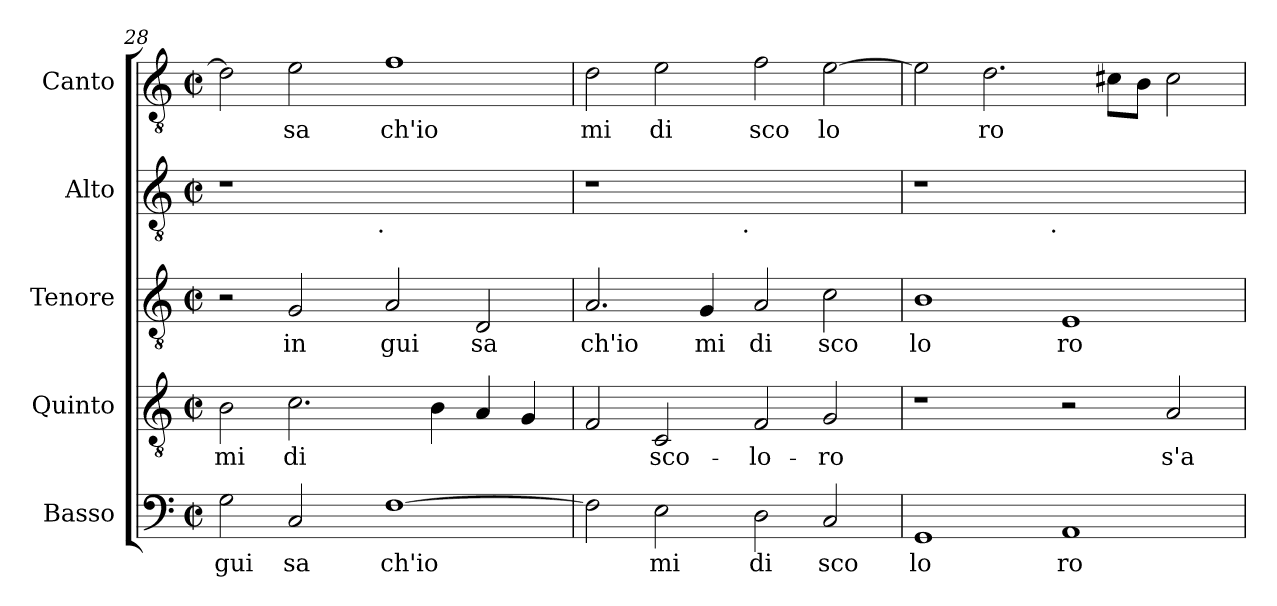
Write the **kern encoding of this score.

**kern	**text	**kern	**text	**kern	**text	**kern	**kern	**text
*part5	*part5	*part4	*part4	*part3	*part3	*part2	*part1	*part1
*staff5	*staff5	*staff4	*staff4	*staff3	*staff3	*staff2	*staff1	*staff1
*I"Basso	*	*I"Quinto	*	*I"Tenore	*	*I"Alto	*I"Canto	*
*clefF4	*	*clefGv2	*	*clefGv2	*	*clefGv2	*clefGv2	*
*k[]	*	*k[]	*	*k[]	*	*k[]	*k[]	*
*C:	*	*C:	*	*C:	*	*C:	*C:	*
*M2/2	*	*M2/2	*	*M2/2	*	*M2/2	*M2/2	*
*met(c|)	*	*met(c|)	*	*met(c|)	*	*met(c|)	*met(c|)	*
=28	=28	=28	=28	=28	=28	=28	=28	=28
!	!LO:LY:b:cj	!	!LO:LY:b:cj	!	!	!	!	!LO:LY:b:cj
*	*	*	*	*	*	*^	*	*
2G\	gui	2B\	mi	2r	.	1r	2ryy	2d\]	.
!	!LO:LY:b:cj	!	!LO:LY:b:cj	!	!LO:LY:b:cj	!	!	!	!LO:LY:b:cj
2C/	sa	2.c\	di-	2G/	in	.	4ryy	2e\	sa
.	.	.	.	.	.	.	8...ryy	.	.
!	!	!	!	!	!	!	!LO:TX:b:t=.	!	!
.	.	.	.	.	.	.	1ryy	.	.
!	!LO:LY:b:cj	!	!	!	!LO:LY:b:cj	!	!	!	!LO:LY:b:cj
[>1F	ch'io	.	.	2A/	gui	1ryy	.	1f	ch'io
!	!	!	!LO:LY:b:cj	!	!	!	!	!	!
.	.	4B\	--	.	.	.	.	.	.
!	!	!	!LO:LY:b:cj	!	!LO:LY:b:cj	!	!	!	!
.	.	4A/	--	2D/	sa	.	.	.	.
!	!	!	!LO:LY:b:cj	!	!	!	!	!	!
.	.	4G/	--	.	.	.	.	.	.
.	.	.	.	.	.	.	64ryy	.	.
=29	=29	=29	=29	=29	=29	=29	=29	=29	=29
!	!LO:LY:b:cj	!	!LO:LY:b:cj	!	!LO:LY:b:cj	!	!	!	!LO:LY:b:cj
2F\]	.	2F/	--	2.A/	ch'io	1r	2ryy	2d\	mi
!	!LO:LY:b:cj	!	!LO:LY:b:cj	!	!	!	!	!	!LO:LY:b:cj
2E\	mi	2C/	-sco-	.	.	.	4...ryy	2e\	di
!	!	!	!	!	!LO:LY:b:cj	!	!	!	!
.	.	.	.	4G/	mi	.	.	.	.
!	!	!	!	!	!	!	!LO:TX:b:t=.	!	!
.	.	.	.	.	.	.	1ryy	.	.
!	!LO:LY:b:cj	!	!LO:LY:b:cj	!	!LO:LY:b:cj	!	!	!	!LO:LY:b:cj
2D\	di	2F/	-lo-	2A/	di	1ryy	.	2f\	sco
!	!LO:LY:b:cj	!	!LO:LY:b:cj	!	!LO:LY:b:cj	!	!	!	!LO:LY:b:cj
2C/	sco	2G/	-ro	2c\	sco	.	.	[>2e\	lo
.	.	.	.	.	.	.	32ryy	.	.
=30	=30	=30	=30	=30	=30	=30	=30	=30	=30
!	!LO:LY:b:cj	!	!	!	!LO:LY:b:cj	!	!	!	!LO:LY:b:cj
1GG	lo	1r	.	1B	lo	1r	2ryy	2e\]	.
!	!	!	!	!	!	!	!	!	!LO:LY:b:cj
.	.	.	.	.	.	.	4...ryy	2.d\	ro
!	!	!	!	!	!	!	!LO:TX:b:t=.	!	!
.	.	.	.	.	.	.	1ryy	.	.
!	!LO:LY:b:cj	!	!	!	!LO:LY:b:cj	!	!	!	!
1AA	ro	2r	.	1E	ro	1ryy	.	.	.
!	!	!	!	!	!	!	!	!	!LO:LY:b:cj
.	.	.	.	.	.	.	.	8c#\L	.
!	!	!	!	!	!	!	!	!	!LO:LY:b:cj
.	.	.	.	.	.	.	.	8B\J	.
!	!	!	!LO:LY:b:cj	!	!	!	!	!	!LO:LY:b:cj
.	.	2A/	s'a-	.	.	.	.	2c#\	.
.	.	.	.	.	.	.	32ryy	.	.
*	*	*	*	*	*	*v	*v	*	*
=	=	=	=	=	=	=	=	=
*-	*-	*-	*-	*-	*-	*-	*-	*-
